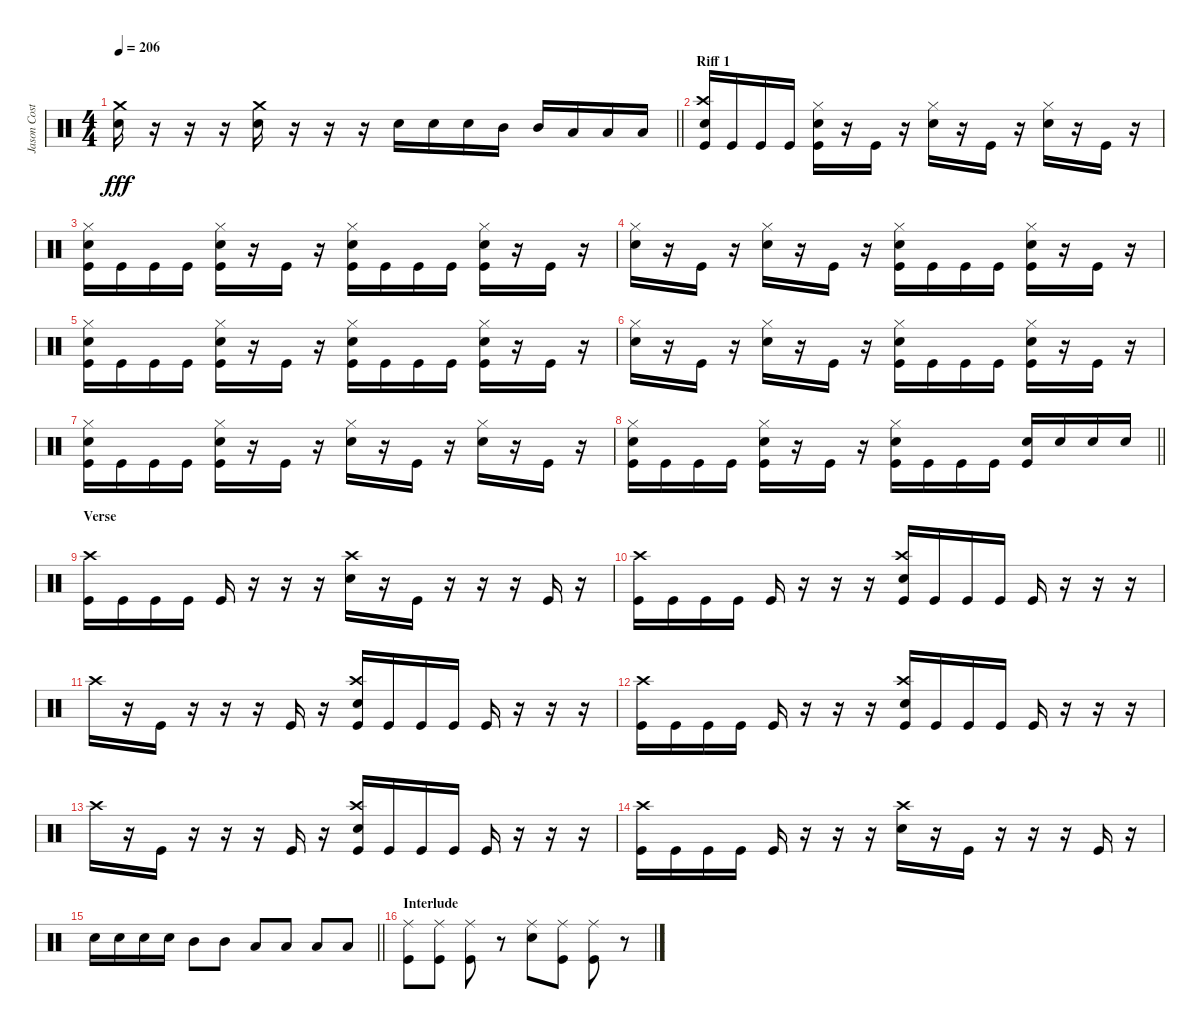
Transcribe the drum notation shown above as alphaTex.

\track ("Jason Costa" "Jason Cost") {instrument percussion}
\staff {score}
\articulation defaults
\ts (4 4)
\tempo 206
\clef neutral
\barLineRight lightlight
\ks c
("Crash medium (hit)" "Snare (hit) 2").16{dy fff} r.16 r.16 r.16 ("Crash medium (hit)" "Snare (hit) 2").16 r.16 r.16 r.16 "Snare (hit) 2".16 "Snare (hit) 2".16 "Snare (hit) 2".16 "Mid Tom (hit)".16 "Mid Tom (hit)".16 "Low Tom (hit)".16 "Low Tom (hit)".16 "Low Tom (hit)".16 |
\section ("" "Riff 1")
("Crash high (hit)" "Snare (hit) 2" "Kick (hit)").16 "Kick (hit)".16 "Kick (hit)".16 "Kick (hit)".16 ("Hi-Hat (closed)" "Snare (hit) 2" "Kick (hit)").16 r.16 "Kick (hit)".16 r.16 ("Hi-Hat (closed)" "Snare (hit) 2").16 r.16 "Kick (hit)".16 r.16 ("Hi-Hat (closed)" "Snare (hit) 2").16 r.16 "Kick (hit)".16 r.16 |
("Hi-Hat (closed)" "Snare (hit) 2" "Kick (hit)").16 "Kick (hit)".16 "Kick (hit)".16 "Kick (hit)".16 ("Hi-Hat (closed)" "Snare (hit) 2" "Kick (hit)").16 r.16 "Kick (hit)".16 r.16 ("Hi-Hat (closed)" "Snare (hit) 2" "Kick (hit)").16 "Kick (hit)".16 "Kick (hit)".16 "Kick (hit)".16 ("Hi-Hat (closed)" "Snare (hit) 2" "Kick (hit)").16 r.16 "Kick (hit)".16 r.16 |
("Hi-Hat (closed)" "Snare (hit) 2").16 r.16 "Kick (hit)".16 r.16 ("Hi-Hat (closed)" "Snare (hit) 2").16 r.16 "Kick (hit)".16 r.16 ("Hi-Hat (closed)" "Snare (hit) 2" "Kick (hit)").16 "Kick (hit)".16 "Kick (hit)".16 "Kick (hit)".16 ("Hi-Hat (closed)" "Snare (hit) 2" "Kick (hit)").16 r.16 "Kick (hit)".16 r.16 |
("Hi-Hat (closed)" "Snare (hit) 2" "Kick (hit)").16 "Kick (hit)".16 "Kick (hit)".16 "Kick (hit)".16 ("Hi-Hat (closed)" "Snare (hit) 2" "Kick (hit)").16 r.16 "Kick (hit)".16 r.16 ("Hi-Hat (closed)" "Snare (hit) 2" "Kick (hit)").16 "Kick (hit)".16 "Kick (hit)".16 "Kick (hit)".16 ("Hi-Hat (closed)" "Snare (hit) 2" "Kick (hit)").16 r.16 "Kick (hit)".16 r.16 |
("Hi-Hat (closed)" "Snare (hit) 2").16 r.16 "Kick (hit)".16 r.16 ("Hi-Hat (closed)" "Snare (hit) 2").16 r.16 "Kick (hit)".16 r.16 ("Hi-Hat (closed)" "Snare (hit) 2" "Kick (hit)").16 "Kick (hit)".16 "Kick (hit)".16 "Kick (hit)".16 ("Hi-Hat (closed)" "Snare (hit) 2" "Kick (hit)").16 r.16 "Kick (hit)".16 r.16 |
("Hi-Hat (closed)" "Snare (hit) 2" "Kick (hit)").16 "Kick (hit)".16 "Kick (hit)".16 "Kick (hit)".16 ("Hi-Hat (closed)" "Snare (hit) 2" "Kick (hit)").16 r.16 "Kick (hit)".16 r.16 ("Hi-Hat (closed)" "Snare (hit) 2").16 r.16 "Kick (hit)".16 r.16 ("Hi-Hat (closed)" "Snare (hit) 2").16 r.16 "Kick (hit)".16 r.16 |
\barLineRight lightlight
("Hi-Hat (closed)" "Snare (hit) 2" "Kick (hit)").16 "Kick (hit)".16 "Kick (hit)".16 "Kick (hit)".16 ("Hi-Hat (closed)" "Snare (hit) 2" "Kick (hit)").16 r.16 "Kick (hit)".16 r.16 ("Hi-Hat (closed)" "Snare (hit) 2" "Kick (hit)").16 "Kick (hit)".16 "Kick (hit)".16 "Kick (hit)".16 ("Snare (hit) 2" "Kick (hit)").16 "Snare (hit) 2".16 "Snare (hit) 2".16 "Snare (hit) 2".16 |
\section ("" "Verse")
("Crash high (hit)" "Kick (hit)").16 "Kick (hit)".16 "Kick (hit)".16 "Kick (hit)".16 "Kick (hit)".16 r.16 r.16 r.16 ("Crash high (hit)" "Snare (hit) 2").16 r.16 "Kick (hit)".16 r.16 r.16 r.16 "Kick (hit)".16 r.16 |
("Crash high (hit)" "Kick (hit)").16 "Kick (hit)".16 "Kick (hit)".16 "Kick (hit)".16 "Kick (hit)".16 r.16 r.16 r.16 ("Crash high (hit)" "Snare (hit) 2" "Kick (hit)").16 "Kick (hit)".16 "Kick (hit)".16 "Kick (hit)".16 "Kick (hit)".16 r.16 r.16 r.16 |
"Crash high (hit)".16 r.16 "Kick (hit)".16 r.16 r.16 r.16 "Kick (hit)".16 r.16 ("Crash high (hit)" "Snare (hit) 2" "Kick (hit)").16 "Kick (hit)".16 "Kick (hit)".16 "Kick (hit)".16 "Kick (hit)".16 r.16 r.16 r.16 |
("Crash high (hit)" "Kick (hit)").16 "Kick (hit)".16 "Kick (hit)".16 "Kick (hit)".16 "Kick (hit)".16 r.16 r.16 r.16 ("Crash high (hit)" "Snare (hit) 2" "Kick (hit)").16 "Kick (hit)".16 "Kick (hit)".16 "Kick (hit)".16 "Kick (hit)".16 r.16 r.16 r.16 |
"Crash high (hit)".16 r.16 "Kick (hit)".16 r.16 r.16 r.16 "Kick (hit)".16 r.16 ("Crash high (hit)" "Snare (hit) 2" "Kick (hit)").16 "Kick (hit)".16 "Kick (hit)".16 "Kick (hit)".16 "Kick (hit)".16 r.16 r.16 r.16 |
("Crash high (hit)" "Kick (hit)").16 "Kick (hit)".16 "Kick (hit)".16 "Kick (hit)".16 "Kick (hit)".16 r.16 r.16 r.16 ("Crash high (hit)" "Snare (hit) 2").16 r.16 "Kick (hit)".16 r.16 r.16 r.16 "Kick (hit)".16 r.16 |
\barLineRight lightlight "Snare (hit) 2".16 "Snare (hit) 2".16 "Snare (hit) 2".16 "Snare (hit) 2".16 "Mid Tom (hit)".8 "Mid Tom (hit)".8 "Low Tom (hit)".8 "Low Tom (hit)".8 "Low Tom (hit)".8 "Low Tom (hit)".8
|
\section ("" "Interlude")
("Ride (middle)" "Kick (hit)").8 ("Ride (middle)" "Kick (hit)").8 ("Ride (middle)" "Kick (hit)").8 r.8 ("Ride (middle)" "Snare (hit) 2").8 ("Ride (middle)" "Kick (hit)").8 ("Ride (middle)" "Kick (hit)").8 r.8
